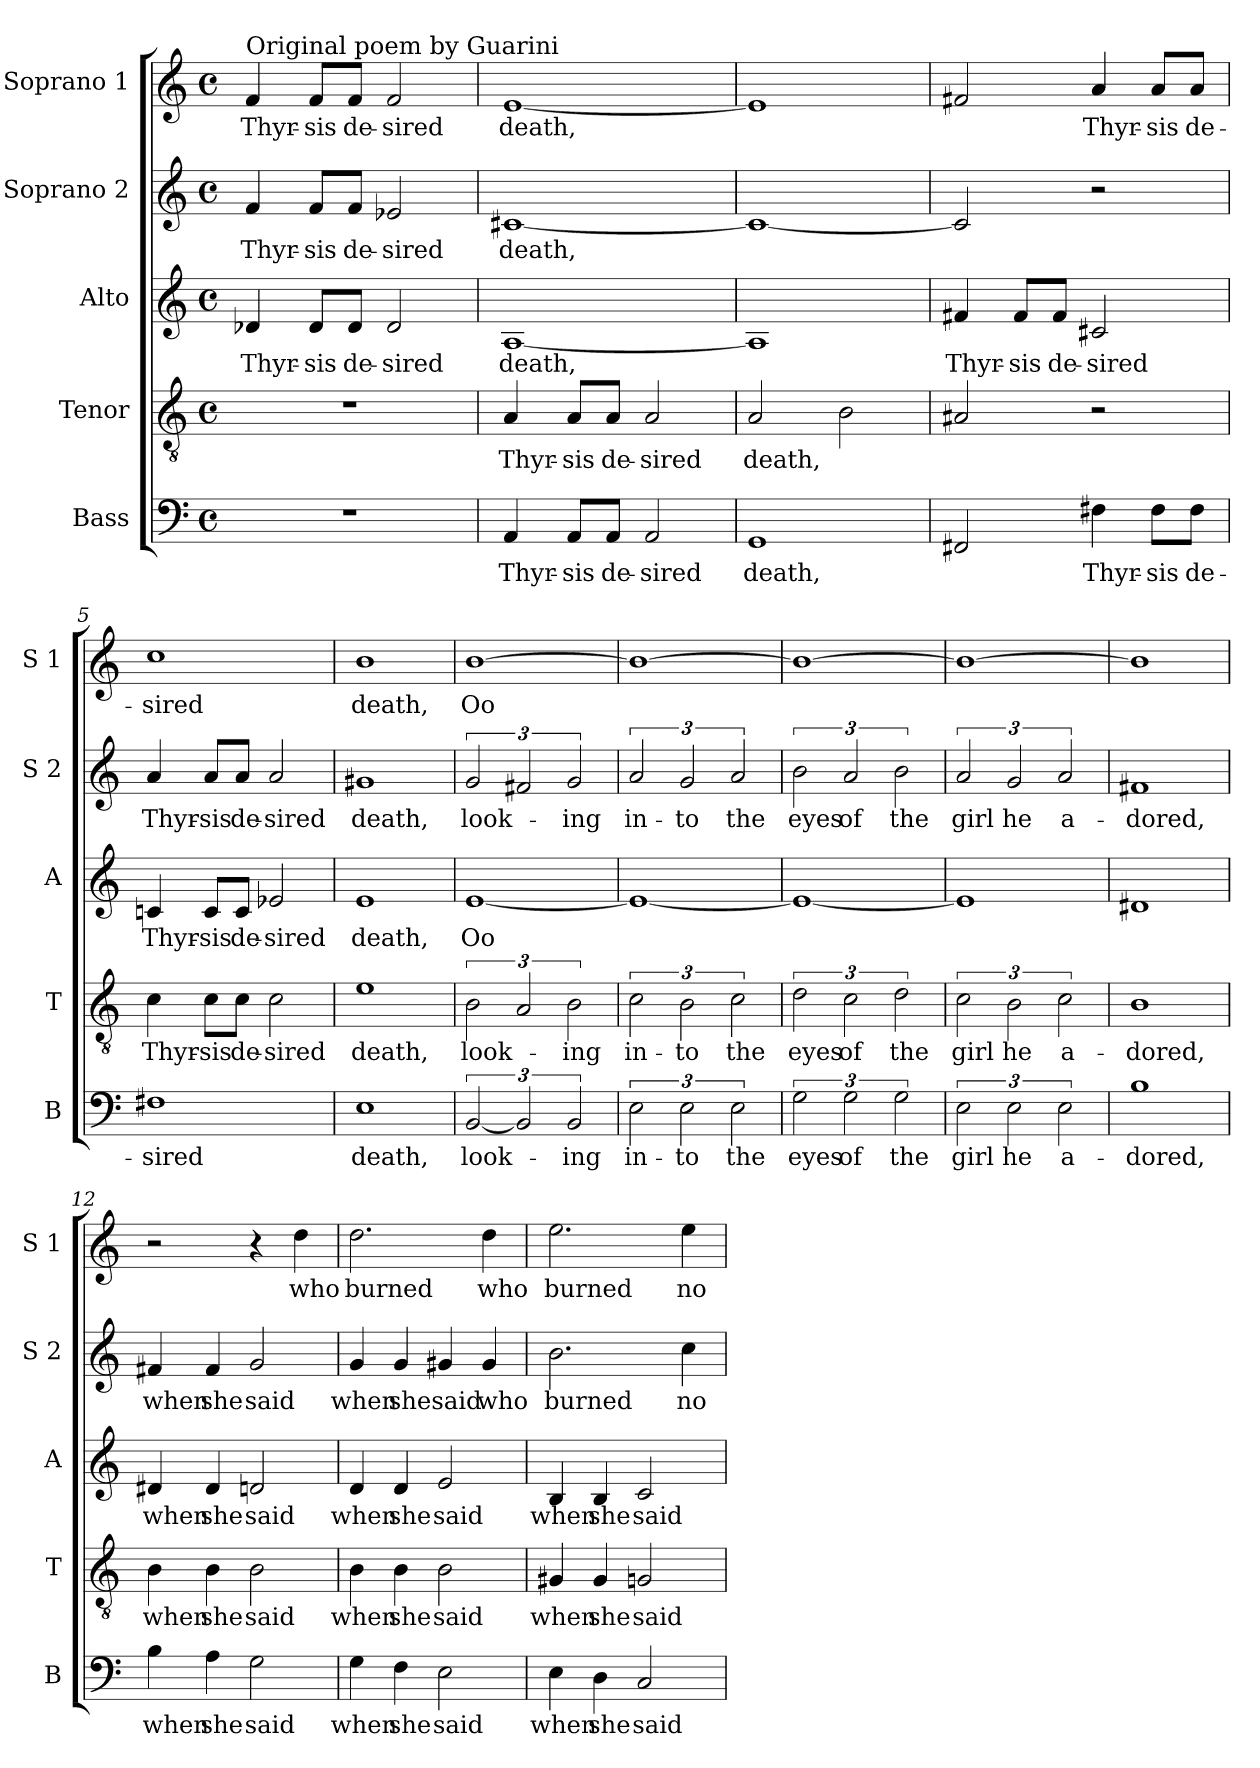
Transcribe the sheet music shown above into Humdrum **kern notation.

**kern	**text	**kern	**text	**kern	**text	**kern	**text	**kern	**text
*part5	*part5	*part4	*part4	*part3	*part3	*part2	*part2	*part1	*part1
*staff5	*staff5	*staff4	*staff4	*staff3	*staff3	*staff2	*staff2	*staff1	*staff1
*I"Bass	*	*I"Tenor	*	*I"Alto	*	*I"Soprano 2	*	*I"Soprano 1	*
*I'B	*	*I'T	*	*I'A	*	*I'S 2	*	*I'S 1	*
*clefF4	*	*clefGv2	*	*clefG2	*	*clefG2	*	*clefG2	*
*k[]	*	*k[]	*	*k[]	*	*k[]	*	*k[]	*
*C:	*	*C:	*	*C:	*	*C:	*	*C:	*
*M4/4	*	*M4/4	*	*M4/4	*	*M4/4	*	*M4/4	*
*met(c)	*	*met(c)	*	*met(c)	*	*met(c)	*	*met(c)	*
=1	=1	=1	=1	=1	=1	=1	=1	=1	=1
!	!	!	!	!	!	!	!	!LO:TX:a:t=Original poem by Guarini	!
!	!	!	!	!	!LO:LY:b	!	!LO:LY:b	!	!LO:LY:b
1r	.	1r	.	4d-X/	Thyr-	4f/	Thyr-	4f/	Thyr-
!	!	!	!	!	!LO:LY:b	!	!LO:LY:b	!	!LO:LY:b
.	.	.	.	8d-/L	-sis	8f/L	-sis	8f/L	-sis
!	!	!	!	!	!LO:LY:b	!	!LO:LY:b	!	!LO:LY:b
.	.	.	.	8d-/J	de-	8f/J	de-	8f/J	de-
!	!	!	!	!	!LO:LY:b	!	!LO:LY:b	!	!LO:LY:b
.	.	.	.	2d-/	-sired	2e-X/	-sired	2f/	-sired
=2	=2	=2	=2	=2	=2	=2	=2	=2	=2
!	!LO:LY:b	!	!LO:LY:b	!	!LO:LY:b	!	!LO:LY:b	!	!LO:LY:b
4AA/	Thyr-	4A/	Thyr-	[1A	death,	[1c#X	death,	[1e	death,
!	!LO:LY:b	!	!LO:LY:b	!	!	!	!	!	!
8AA/L	-sis	8A/L	-sis	.	.	.	.	.	.
!	!LO:LY:b	!	!LO:LY:b	!	!	!	!	!	!
8AA/J	de-	8A/J	de-	.	.	.	.	.	.
!	!LO:LY:b	!	!LO:LY:b	!	!	!	!	!	!
2AA/	-sired	2A/	-sired	.	.	.	.	.	.
=3	=3	=3	=3	=3	=3	=3	=3	=3	=3
!	!LO:LY:b	!	!LO:LY:b	!	!	!	!	!	!
1GG	death,	2A/	death,	1A]	.	1c#_	.	1e]	.
.	.	2B\	.	.	.	.	.	.	.
=4	=4	=4	=4	=4	=4	=4	=4	=4	=4
!	!	!	!	!	!LO:LY:b	!	!	!	!
2FF#X/	.	2A#X/	.	4f#X/	Thyr-	2c#/]	.	2f#X/	.
!	!	!	!	!	!LO:LY:b	!	!	!	!
.	.	.	.	8f#/L	-sis	.	.	.	.
!	!	!	!	!	!LO:LY:b	!	!	!	!
.	.	.	.	8f#/J	de-	.	.	.	.
!	!LO:LY:b	!	!	!	!LO:LY:b	!	!	!	!LO:LY:b
4F#X\	Thyr-	2r	.	2c#X/	-sired	2r	.	4a/	Thyr-
!	!LO:LY:b	!	!	!	!	!	!	!	!LO:LY:b
8F#\L	-sis	.	.	.	.	.	.	8a/L	-sis
!	!LO:LY:b	!	!	!	!	!	!	!	!LO:LY:b
8F#\J	de-	.	.	.	.	.	.	8a/J	de-
=5	=5	=5	=5	=5	=5	=5	=5	=5	=5
!	!LO:LY:b	!	!LO:LY:b	!	!LO:LY:b	!	!LO:LY:b	!	!LO:LY:b
1F#X	-sired	4c\	Thyr-	4cni/	Thyr-	4a/	Thyr-	1cc	-sired
!	!	!	!LO:LY:b	!	!LO:LY:b	!	!LO:LY:b	!	!
.	.	8c\L	-sis	8c/L	-sis	8a/L	-sis	.	.
!	!	!	!LO:LY:b	!	!LO:LY:b	!	!LO:LY:b	!	!
.	.	8c\J	de-	8c/J	de-	8a/J	de-	.	.
!	!	!	!LO:LY:b	!	!LO:LY:b	!	!LO:LY:b	!	!
.	.	2c\	-sired	2e-X/	-sired	2a/	-sired	.	.
=6	=6	=6	=6	=6	=6	=6	=6	=6	=6
!	!LO:LY:b	!	!LO:LY:b	!	!LO:LY:b	!	!LO:LY:b	!	!LO:LY:b
1E	death,	1e	death,	1e	death,	1g#X	death,	1b	death,
!!LO:LB:g=z
=7	=7	=7	=7	=7	=7	=7	=7	=7	=7
!	!LO:LY:b	!	!LO:LY:b	!	!LO:LY:b	!	!LO:LY:b	!	!LO:LY:b
[3BB/	look-	3B\	look-	[1e	Oo	3g/	look-	[1b	Oo
3BB/]	.	3A/	.	.	.	3f#X/	.	.	.
!	!LO:LY:b	!	!LO:LY:b	!	!	!	!LO:LY:b	!	!
3BB/	-ing	3B\	-ing	.	.	3g/	-ing	.	.
=8	=8	=8	=8	=8	=8	=8	=8	=8	=8
!	!LO:LY:b	!	!LO:LY:b	!	!	!	!LO:LY:b	!	!
3E\	in-	3c\	in-	1e_	.	3a/	in-	1b_	.
!	!LO:LY:b	!	!LO:LY:b	!	!	!	!LO:LY:b	!	!
3E\	-to	3B\	-to	.	.	3g/	-to	.	.
!	!LO:LY:b	!	!LO:LY:b	!	!	!	!LO:LY:b	!	!
3E\	the	3c\	the	.	.	3a/	the	.	.
=9	=9	=9	=9	=9	=9	=9	=9	=9	=9
!	!LO:LY:b	!	!LO:LY:b	!	!	!	!LO:LY:b	!	!
3G\	eyes	3d\	eyes	1e_	.	3b\	eyes	1b_	.
!	!LO:LY:b	!	!LO:LY:b	!	!	!	!LO:LY:b	!	!
3G\	of	3c\	of	.	.	3a/	of	.	.
!	!LO:LY:b	!	!LO:LY:b	!	!	!	!LO:LY:b	!	!
3G\	the	3d\	the	.	.	3b\	the	.	.
=10	=10	=10	=10	=10	=10	=10	=10	=10	=10
!	!LO:LY:b	!	!LO:LY:b	!	!	!	!LO:LY:b	!	!
3E\	girl	3c\	girl	1e]	.	3a/	girl	1b_	.
!	!LO:LY:b	!	!LO:LY:b	!	!	!	!LO:LY:b	!	!
3E\	he	3B\	he	.	.	3g/	he	.	.
!	!LO:LY:b	!	!LO:LY:b	!	!	!	!LO:LY:b	!	!
3E\	a-	3c\	a-	.	.	3a/	a-	.	.
=11	=11	=11	=11	=11	=11	=11	=11	=11	=11
!	!LO:LY:b	!	!LO:LY:b	!	!	!	!LO:LY:b	!	!
1B	-dored,	1B	-dored,	1d#X	.	1f#X	-dored,	1b]	.
=12	=12	=12	=12	=12	=12	=12	=12	=12	=12
!	!LO:LY:b	!	!LO:LY:b	!	!LO:LY:b	!	!LO:LY:b	!	!
4B\	when	4B\	when	4d#X/	when	4f#X/	when	2r	.
!	!LO:LY:b	!	!LO:LY:b	!	!LO:LY:b	!	!LO:LY:b	!	!
4A\	she	4B\	she	4d#/	she	4f#/	she	.	.
!	!LO:LY:b	!	!LO:LY:b	!	!LO:LY:b	!	!LO:LY:b	!	!
2G\	said	2B\	said	2dn/	said	2g/	said	4r	.
!	!	!	!	!	!	!	!	!	!LO:LY:b
.	.	.	.	.	.	.	.	4dd\	who
=13	=13	=13	=13	=13	=13	=13	=13	=13	=13
!	!LO:LY:b	!	!LO:LY:b	!	!LO:LY:b	!	!LO:LY:b	!	!LO:LY:b
4G\	when	4B\	when	4d/	when	4g/	when	2.dd\	burned
!	!LO:LY:b	!	!LO:LY:b	!	!LO:LY:b	!	!LO:LY:b	!	!
4F\	she	4B\	she	4d/	she	4g/	she	.	.
!	!LO:LY:b	!	!LO:LY:b	!	!LO:LY:b	!	!LO:LY:b	!	!
2E\	said	2B\	said	2e/	said	4g#X/	said	.	.
!	!	!	!	!	!	!	!LO:LY:b	!	!LO:LY:b
.	.	.	.	.	.	4g#/	who	4dd\	who
!!LO:PB:g=z
=14	=14	=14	=14	=14	=14	=14	=14	=14	=14
!	!LO:LY:b	!	!LO:LY:b	!	!LO:LY:b	!	!LO:LY:b	!	!LO:LY:b
4E\	when	4G#X/	when	4B/	when	2.b\	burned	2.ee\	burned
!	!LO:LY:b	!	!LO:LY:b	!	!LO:LY:b	!	!	!	!
4D\	she	4G#/	she	4B/	she	.	.	.	.
!	!LO:LY:b	!	!LO:LY:b	!	!LO:LY:b	!	!	!	!
2C/	said	2Gn/	said	2c/	said	.	.	.	.
!	!	!	!	!	!	!	!LO:LY:b	!	!LO:LY:b
.	.	.	.	.	.	4cc\	no	4ee\	no
=	=	=	=	=	=	=	=	=	=
*-	*-	*-	*-	*-	*-	*-	*-	*-	*-
